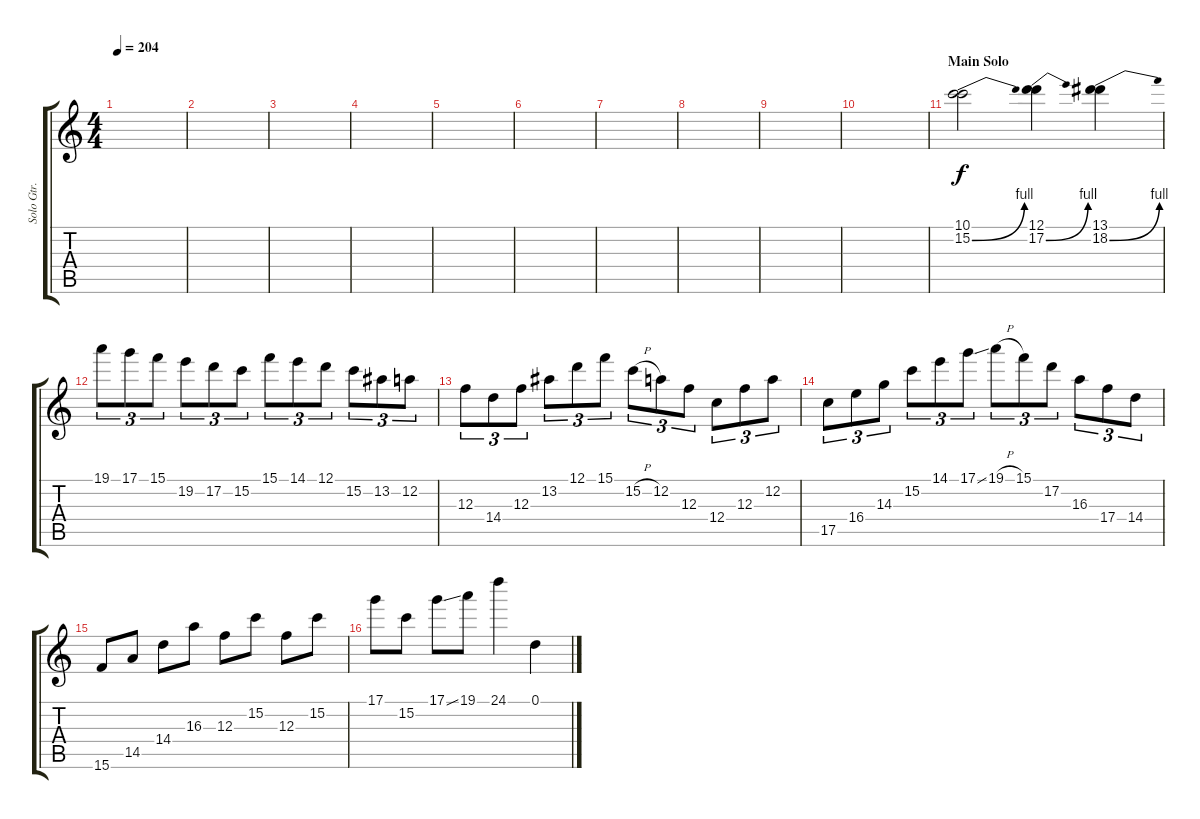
\track ("Solo Gtr." "Solo Gtr.") {instrument distortionguitar}
\staff {score tabs}
\tuning (D4 A3 F3 C3 G2 D2) {hide}
\ts (4 4)
\tempo 204
\clef g2
\ks c
|
|
|
|
|
|
|
|
|
|
\section ("" "Main Solo")
(10.1 15.2{be (bend 0 0 60 4)}).2{dy f} (12.1 17.2{be (bend 0 0 60 4)}).4 (13.1 18.2{be (bend 0 0 60 4)}).4 |
19.1.8{tu (3 2)} 17.1.8{tu (3 2)} 15.1.8{tu (3 2)} 19.2.8{tu (3 2)} 17.2.8{tu (3 2)} 15.2.8{tu (3 2)} 15.1.8{tu (3 2)} 14.1.8{tu (3 2)} 12.1.8{tu (3 2)} 15.2.8{tu (3 2)} 13.2.8{tu (3 2)} 12.2.8{tu (3 2)} |
12.3.8{tu (3 2)} 14.4.8{tu (3 2)} 12.3.8{tu (3 2)} 13.2.8{tu (3 2)} 12.1.8{tu (3 2)} 15.1.8{tu (3 2)} 15.2{h}.8{tu (3 2)} 12.2.8{tu (3 2)} 12.3.8{tu (3 2)} 12.4.8{tu (3 2)} 12.3.8{tu (3 2)} 12.2.8{tu (3 2)} |
17.5.8{tu (3 2)} 16.4.8{tu (3 2)} 14.3.8{tu (3 2)} 15.2.8{tu (3 2)} 14.1.8{tu (3 2)} 17.1{ss}.8{tu (3 2)} 19.1{h}.8{tu (3 2)} 15.1.8{tu (3 2)} 17.2.8{tu (3 2)} 16.3.8{tu (3 2)} 17.4.8{tu (3 2)} 14.4.8{tu (3 2)} |
15.6.8 14.5.8 14.4.8 16.3.8 12.3.8 15.2.8 12.3.8 15.2.8 |
17.1.8 15.2.8 17.1{ss}.8 19.1.8 24.1.4 0.1.4
